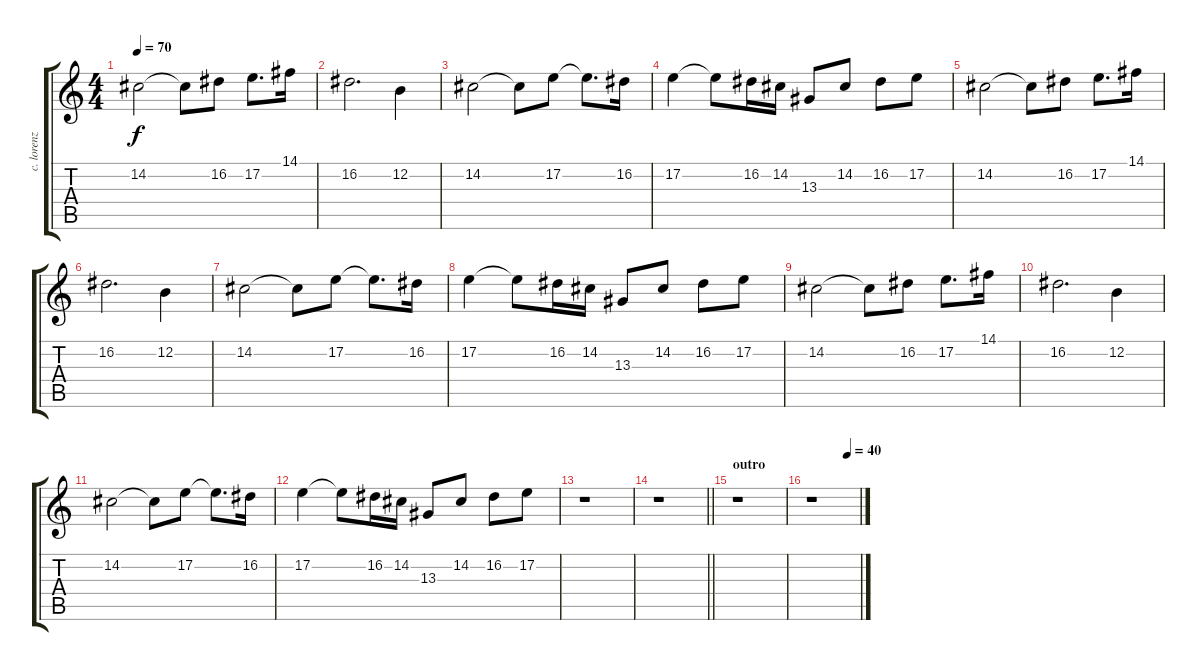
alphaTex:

\track ("c. lorenz - keyboards" "c. lorenz ") {instrument birdtweet}
\staff {score tabs}
\tuning (E4 B3 G3 D3 A2 E2) {hide}
\ts (4 4)
\tempo 70
\clef g2
\ks c
14.2.2{dy f} 14.2{t}.8 16.2.8 17.2.8{d} 14.1.16 |
16.2.2{d} 12.2.4 |
14.2.2 14.2{t}.8 17.2.8 17.2{t}.8{d} 16.2.16 |
17.2.4 17.2{t}.8 16.2.16 14.2.16 13.3.8 14.2.8 16.2.8 17.2.8 |
14.2.2 14.2{t}.8 16.2.8 17.2.8{d} 14.1.16 |
16.2.2{d} 12.2.4 |
14.2.2 14.2{t}.8 17.2.8 17.2{t}.8{d} 16.2.16 |
17.2.4 17.2{t}.8 16.2.16 14.2.16 13.3.8 14.2.8 16.2.8 17.2.8 |
14.2.2 14.2{t}.8 16.2.8 17.2.8{d} 14.1.16 |
16.2.2{d} 12.2.4 |
14.2.2 14.2{t}.8 17.2.8 17.2{t}.8{d} 16.2.16 |
17.2.4 17.2{t}.8 16.2.16 14.2.16 13.3.8 14.2.8 16.2.8 17.2.8 |
r.1 |
\barLineRight lightlight
r.1 |
\section ("" "outro")
r.1 |
\tempo (40 0.75)
r.1
